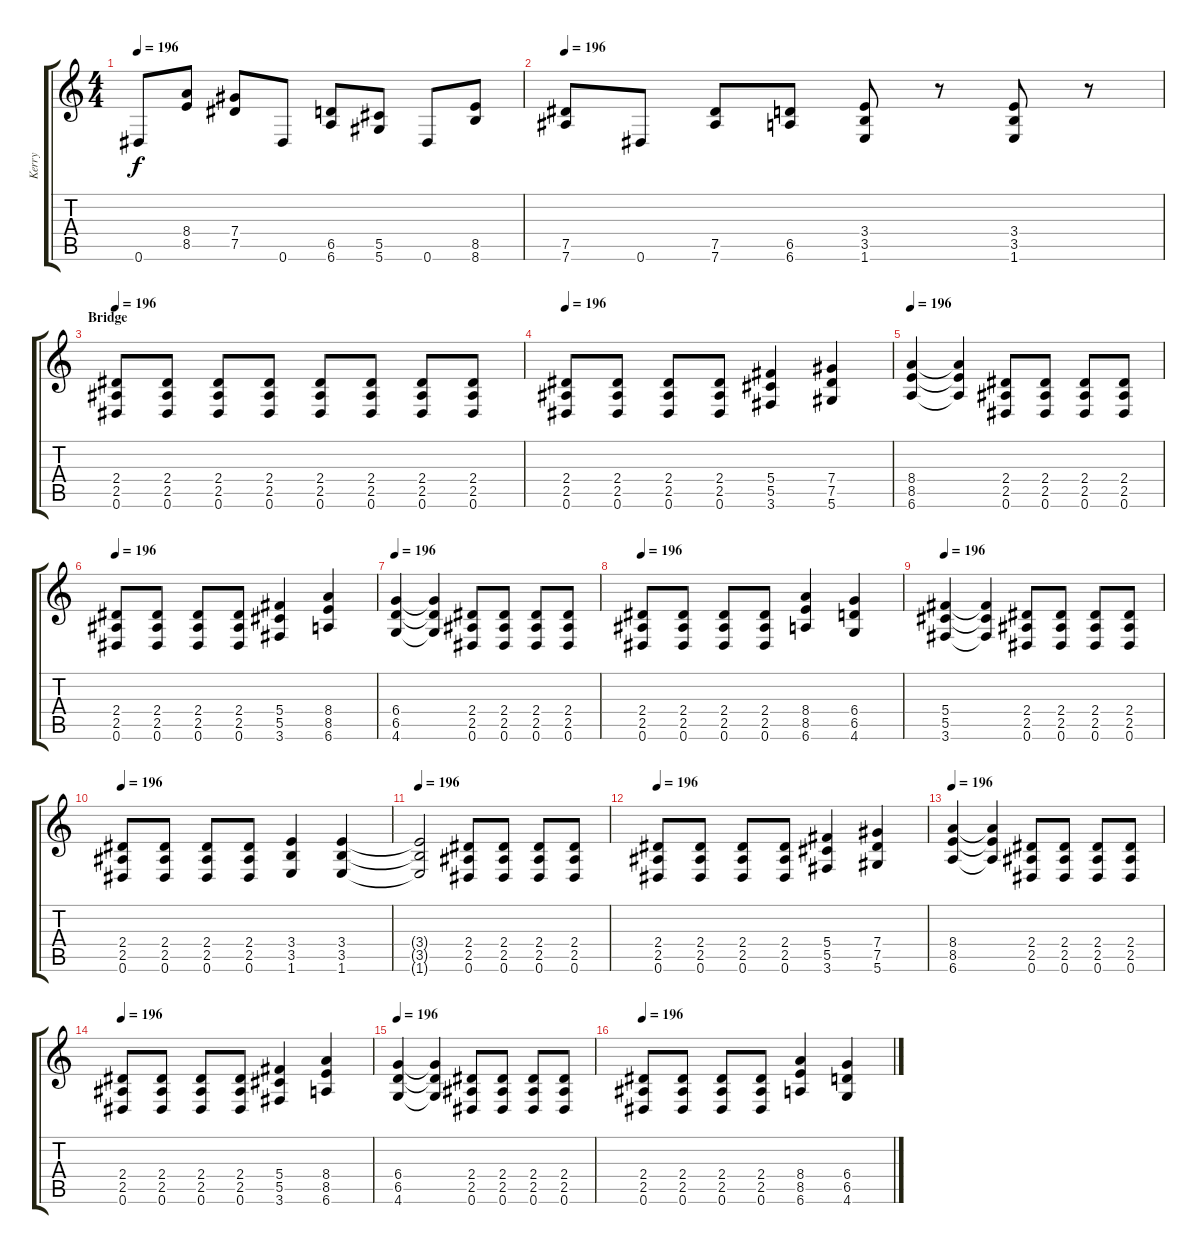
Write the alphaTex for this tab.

\track ("Kerry" "Kerry") {instrument distortionguitar}
\staff {score tabs}
\tuning (Eb4 Bb3 Gb3 Db3 Ab2 Eb2) {hide}
\ts (4 4)
\tempo 196
\clef g2
\ks c
0.6.8{dy f} (8.4 8.5).8 (7.4 7.5).8 0.6.8 (6.5 6.6).8 (5.5 5.6).8 0.6.8 (8.5 8.6).8 |
\tempo 196
(7.5 7.6).8 0.6.8 (7.5 7.6).8 (6.5 6.6).8 (3.4 3.5 1.6).8 r.8 (3.4 3.5 1.6).8 r.8 |
\section ("" "Bridge")
\tempo 196
(2.4 2.5 0.6).8 (2.4 2.5 0.6).8 (2.4 2.5 0.6).8 (2.4 2.5 0.6).8 (2.4 2.5 0.6).8 (2.4 2.5 0.6).8 (2.4 2.5 0.6).8 (2.4 2.5 0.6).8 |
\tempo 196
(2.4 2.5 0.6).8 (2.4 2.5 0.6).8 (2.4 2.5 0.6).8 (2.4 2.5 0.6).8 (5.4 5.5 3.6).4 (7.4 7.5 5.6).4 |
\tempo 196
(8.4 8.5 6.6).4 (8.4{t} 8.5{t} 6.6{t}).4 (2.4 2.5 0.6).8 (2.4 2.5 0.6).8 (2.4 2.5 0.6).8 (2.4 2.5 0.6).8 |
\tempo 196
(2.4 2.5 0.6).8 (2.4 2.5 0.6).8 (2.4 2.5 0.6).8 (2.4 2.5 0.6).8 (5.4 5.5 3.6).4 (8.4 8.5 6.6).4 |
\tempo 196
(6.4 6.5 4.6).4 (6.4{t} 6.5{t} 4.6{t}).4 (2.4 2.5 0.6).8 (2.4 2.5 0.6).8 (2.4 2.5 0.6).8 (2.4 2.5 0.6).8 |
\tempo 196
(2.4 2.5 0.6).8 (2.4 2.5 0.6).8 (2.4 2.5 0.6).8 (2.4 2.5 0.6).8 (8.4 8.5 6.6).4 (6.4 6.5 4.6).4 |
\tempo 196
(5.4 5.5 3.6).4 (5.4{t} 5.5{t} 3.6{t}).4 (2.4 2.5 0.6).8 (2.4 2.5 0.6).8 (2.4 2.5 0.6).8 (2.4 2.5 0.6).8 |
\tempo 196
(2.4 2.5 0.6).8 (2.4 2.5 0.6).8 (2.4 2.5 0.6).8 (2.4 2.5 0.6).8 (3.4 3.5 1.6).4 (3.4 3.5 1.6).4 |
\tempo 196
(3.4{t} 3.5{t} 1.6{t}).2 (2.4 2.5 0.6).8 (2.4 2.5 0.6).8 (2.4 2.5 0.6).8 (2.4 2.5 0.6).8 |
\tempo 196
(2.4 2.5 0.6).8 (2.4 2.5 0.6).8 (2.4 2.5 0.6).8 (2.4 2.5 0.6).8 (5.4 5.5 3.6).4 (7.4 7.5 5.6).4 |
\tempo 196
(8.4 8.5 6.6).4 (8.4{t} 8.5{t} 6.6{t}).4 (2.4 2.5 0.6).8 (2.4 2.5 0.6).8 (2.4 2.5 0.6).8 (2.4 2.5 0.6).8 |
\tempo 196
(2.4 2.5 0.6).8 (2.4 2.5 0.6).8 (2.4 2.5 0.6).8 (2.4 2.5 0.6).8 (5.4 5.5 3.6).4 (8.4 8.5 6.6).4 |
\tempo 196
(6.4 6.5 4.6).4 (6.4{t} 6.5{t} 4.6{t}).4 (2.4 2.5 0.6).8 (2.4 2.5 0.6).8 (2.4 2.5 0.6).8 (2.4 2.5 0.6).8 |
\tempo 196
(2.4 2.5 0.6).8 (2.4 2.5 0.6).8 (2.4 2.5 0.6).8 (2.4 2.5 0.6).8 (8.4 8.5 6.6).4 (6.4 6.5 4.6).4
